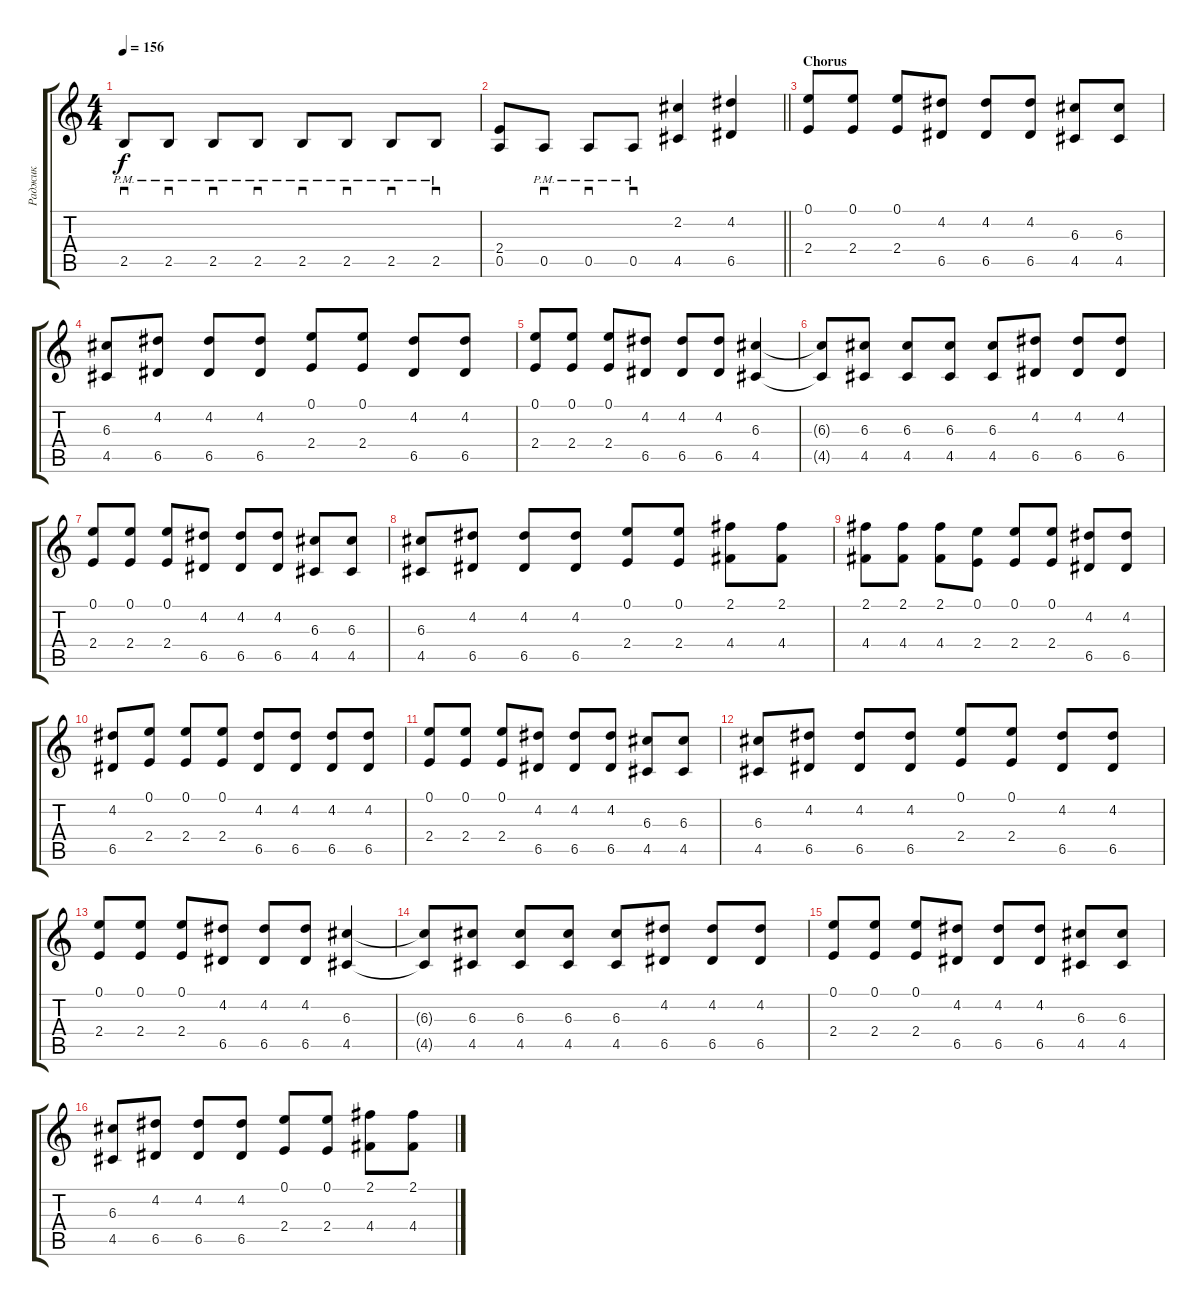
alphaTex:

\track ("Раджик" "Раджик") {instrument distortionguitar}
\staff {score tabs}
\tuning (E4 B3 G3 D3 A2 E2) {hide}
\ts (4 4)
\tempo 156
\clef g2
\ks c
2.5{pm}.8{sd dy f} 2.5{pm}.8{sd} 2.5{pm}.8{sd} 2.5{pm}.8{sd} 2.5{pm}.8{sd} 2.5{pm}.8{sd} 2.5{pm}.8{sd} 2.5{pm}.8{sd} |
\barLineRight lightlight
(2.4 0.5).8 0.5{pm}.8{sd} 0.5{pm}.8{sd} 0.5{pm}.8{sd} (2.2 4.5).4 (4.2 6.5).4 |
\section ("" "Chorus")
(0.1 2.4).8 (0.1 2.4).8 (0.1 2.4).8 (4.2 6.5).8 (4.2 6.5).8 (4.2 6.5).8 (6.3 4.5).8 (6.3 4.5).8 |
(6.3 4.5).8 (4.2 6.5).8 (4.2 6.5).8 (4.2 6.5).8 (0.1 2.4).8 (0.1 2.4).8 (4.2 6.5).8 (4.2 6.5).8 |
(0.1 2.4).8 (0.1 2.4).8 (0.1 2.4).8 (4.2 6.5).8 (4.2 6.5).8 (4.2 6.5).8 (6.3 4.5).4 |
(6.3{t} 4.5{t}).8 (6.3 4.5).8 (6.3 4.5).8 (6.3 4.5).8 (6.3 4.5).8 (4.2 6.5).8 (4.2 6.5).8 (4.2 6.5).8 |
(0.1 2.4).8 (0.1 2.4).8 (0.1 2.4).8 (4.2 6.5).8 (4.2 6.5).8 (4.2 6.5).8 (6.3 4.5).8 (6.3 4.5).8 |
(6.3 4.5).8 (4.2 6.5).8 (4.2 6.5).8 (4.2 6.5).8 (0.1 2.4).8 (0.1 2.4).8 (2.1 4.4).8 (2.1 4.4).8 |
(2.1 4.4).8 (2.1 4.4).8 (2.1 4.4).8 (0.1 2.4).8 (0.1 2.4).8 (0.1 2.4).8 (4.2 6.5).8 (4.2 6.5).8 |
(4.2 6.5).8 (0.1 2.4).8 (0.1 2.4).8 (0.1 2.4).8 (4.2 6.5).8 (4.2 6.5).8 (4.2 6.5).8 (4.2 6.5).8 |
(0.1 2.4).8 (0.1 2.4).8 (0.1 2.4).8 (4.2 6.5).8 (4.2 6.5).8 (4.2 6.5).8 (6.3 4.5).8 (6.3 4.5).8 |
(6.3 4.5).8 (4.2 6.5).8 (4.2 6.5).8 (4.2 6.5).8 (0.1 2.4).8 (0.1 2.4).8 (4.2 6.5).8 (4.2 6.5).8 |
(0.1 2.4).8 (0.1 2.4).8 (0.1 2.4).8 (4.2 6.5).8 (4.2 6.5).8 (4.2 6.5).8 (6.3 4.5).4 |
(6.3{t} 4.5{t}).8 (6.3 4.5).8 (6.3 4.5).8 (6.3 4.5).8 (6.3 4.5).8 (4.2 6.5).8 (4.2 6.5).8 (4.2 6.5).8 |
(0.1 2.4).8 (0.1 2.4).8 (0.1 2.4).8 (4.2 6.5).8 (4.2 6.5).8 (4.2 6.5).8 (6.3 4.5).8 (6.3 4.5).8 |
(6.3 4.5).8 (4.2 6.5).8 (4.2 6.5).8 (4.2 6.5).8 (0.1 2.4).8 (0.1 2.4).8 (2.1 4.4).8 (2.1 4.4).8
